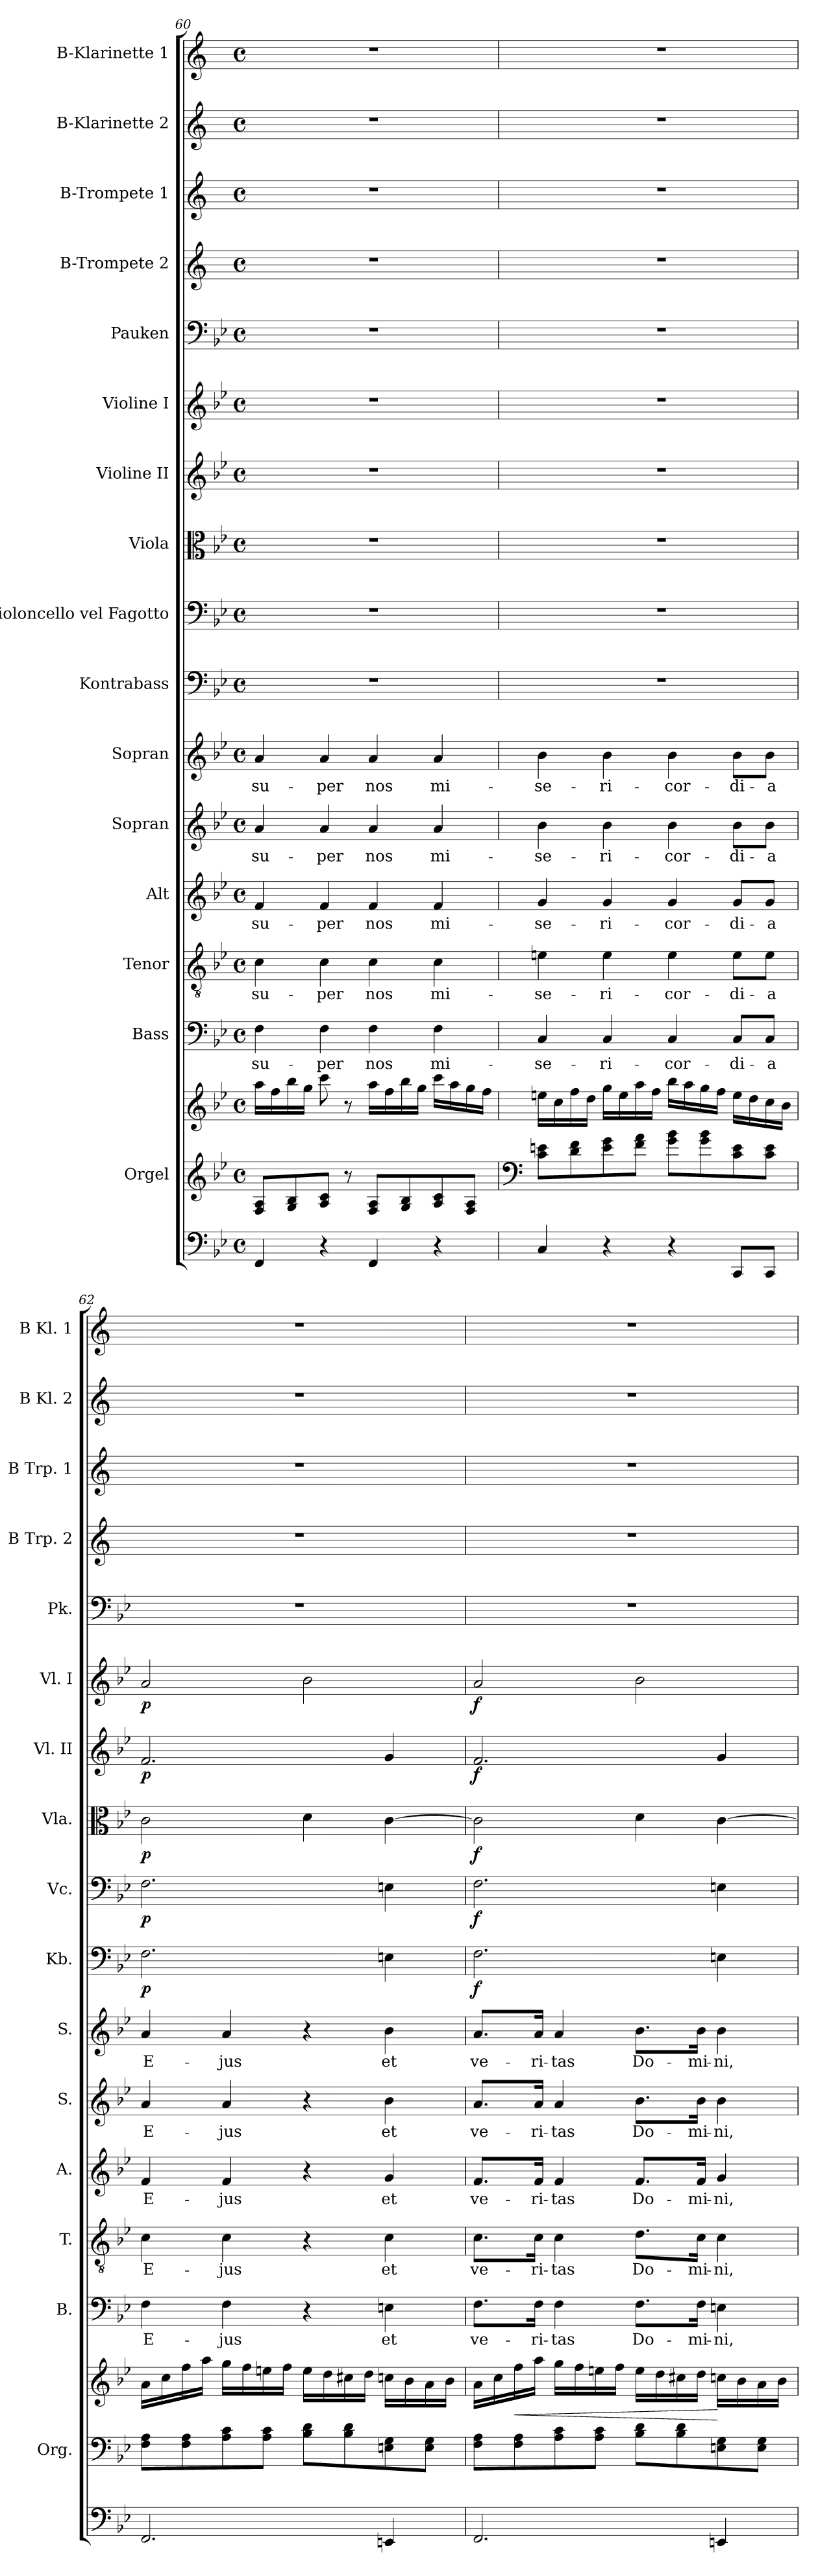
**kern	**kern	**kern	**dynam	**kern	**text	**kern	**text	**kern	**text	**kern	**text	**kern	**text	**kern	**dynam	**kern	**dynam	**kern	**dynam	**kern	**dynam	**kern	**dynam	**kern	**kern	**kern	**kern	**kern
*part17	*part16	*part16	*part16	*part15	*part15	*part14	*part14	*part13	*part13	*part12	*part12	*part11	*part11	*part10	*part10	*part9	*part9	*part8	*part8	*part7	*part7	*part6	*part6	*part5	*part4	*part3	*part2	*part1
*staff18	*staff17	*staff16	*staff16/17	*staff15	*staff15	*staff14	*staff14	*staff13	*staff13	*staff12	*staff12	*staff11	*staff11	*staff10	*staff10	*staff9	*staff9	*staff8	*staff8	*staff7	*staff7	*staff6	*staff6	*staff5	*staff4	*staff3	*staff2	*staff1
*	*I"Orgel	*	*	*I"Bass	*	*I"Tenor	*	*I"Alt	*	*I"Sopran	*	*I"Sopran	*	*I"Kontrabass	*	*I"Violoncello vel Fagotto	*	*I"Viola	*	*I"Violine II	*	*I"Violine I	*	*I"Pauken	*I"B-Trompete 2	*I"B-Trompete 1	*I"B-Klarinette 2	*I"B-Klarinette 1
*	*I'Org.	*	*	*I'B.	*	*I'T.	*	*I'A.	*	*I'S.	*	*I'S.	*	*I'Kb.	*	*I'Vc.	*	*I'Vla.	*	*I'Vl. II	*	*I'Vl. I	*	*I'Pk.	*I'B Trp. 2	*I'B Trp. 1	*I'B Kl. 2	*I'B Kl. 1
!!LO:PB:g=z
*clefF4	*clefG2	*clefG2	*	*clefF4	*	*clefGv2	*	*clefG2	*	*clefG2	*	*clefG2	*	*clefF4	*	*clefF4	*	*clefC3	*	*clefG2	*	*clefG2	*	*clefF4	*clefG2	*clefG2	*clefG2	*clefG2
*	*	*	*	*	*	*	*	*	*	*	*	*	*	*ITrd7c12	*	*	*	*	*	*	*	*	*	*	*ITrd1c2	*ITrd1c2	*ITrd1c2	*ITrd1c2
*k[b-e-]	*k[b-e-]	*k[b-e-]	*	*k[b-e-]	*	*k[b-e-]	*	*k[b-e-]	*	*k[b-e-]	*	*k[b-e-]	*	*k[b-e-]	*	*k[b-e-]	*	*k[b-e-]	*	*k[b-e-]	*	*k[b-e-]	*	*k[b-e-]	*k[b-e-]	*k[b-e-]	*k[b-e-]	*k[b-e-]
*B-:	*B-:	*B-:	*	*B-:	*	*B-:	*	*B-:	*	*B-:	*	*B-:	*	*B-:	*	*B-:	*	*B-:	*	*B-:	*	*B-:	*	*B-:	*B-:	*B-:	*B-:	*B-:
*M4/4	*M4/4	*M4/4	*	*M4/4	*	*M4/4	*	*M4/4	*	*M4/4	*	*M4/4	*	*M4/4	*	*M4/4	*	*M4/4	*	*M4/4	*	*M4/4	*	*M4/4	*M4/4	*M4/4	*M4/4	*M4/4
*met(c)	*met(c)	*met(c)	*	*met(c)	*	*met(c)	*	*met(c)	*	*met(c)	*	*met(c)	*	*met(c)	*	*met(c)	*	*met(c)	*	*met(c)	*	*met(c)	*	*met(c)	*met(c)	*met(c)	*met(c)	*met(c)
=60	=60	=60	=60	=60	=60	=60	=60	=60	=60	=60	=60	=60	=60	=60	=60	=60	=60	=60	=60	=60	=60	=60	=60	=60	=60	=60	=60	=60
!	!	!	!	!	!LO:LY:b	!	!LO:LY:b	!	!LO:LY:b	!	!LO:LY:b	!	!LO:LY:b	!	!	!	!	!	!	!	!	!	!	!	!	!	!	!
4FF/	8F/ 8A/L	16aa\LL	.	4F\	su-	4c\	su-	4f/	su-	4a/	su-	4a/	su-	1r	.	1r	.	1r	.	1r	.	1r	.	1r	1r	1r	1r	1r
.	.	16ff\	.	.	.	.	.	.	.	.	.	.	.	.	.	.	.	.	.	.	.	.	.	.	.	.	.	.
.	8G/ 8B-/	16bb-\	.	.	.	.	.	.	.	.	.	.	.	.	.	.	.	.	.	.	.	.	.	.	.	.	.	.
.	.	16gg\JJ	.	.	.	.	.	.	.	.	.	.	.	.	.	.	.	.	.	.	.	.	.	.	.	.	.	.
!	!	!	!	!	!LO:LY:b	!	!LO:LY:b	!	!LO:LY:b	!	!LO:LY:b	!	!LO:LY:b	!	!	!	!	!	!	!	!	!	!	!	!	!	!	!
4r	8A/ 8c/J	8ccc\	.	4F\	-per	4c\	-per	4f/	-per	4a/	-per	4a/	-per	.	.	.	.	.	.	.	.	.	.	.	.	.	.	.
.	8r	8r	.	.	.	.	.	.	.	.	.	.	.	.	.	.	.	.	.	.	.	.	.	.	.	.	.	.
!	!	!	!	!	!LO:LY:b	!	!LO:LY:b	!	!LO:LY:b	!	!LO:LY:b	!	!LO:LY:b	!	!	!	!	!	!	!	!	!	!	!	!	!	!	!
4FF/	8F/ 8A/L	16aa\LL	.	4F\	nos	4c\	nos	4f/	nos	4a/	nos	4a/	nos	.	.	.	.	.	.	.	.	.	.	.	.	.	.	.
.	.	16ff\	.	.	.	.	.	.	.	.	.	.	.	.	.	.	.	.	.	.	.	.	.	.	.	.	.	.
.	8G/ 8B-/	16bb-\	.	.	.	.	.	.	.	.	.	.	.	.	.	.	.	.	.	.	.	.	.	.	.	.	.	.
.	.	16gg\JJ	.	.	.	.	.	.	.	.	.	.	.	.	.	.	.	.	.	.	.	.	.	.	.	.	.	.
!	!	!	!	!	!LO:LY:b	!	!LO:LY:b	!	!LO:LY:b	!	!LO:LY:b	!	!LO:LY:b	!	!	!	!	!	!	!	!	!	!	!	!	!	!	!
4r	8A/ 8c/	16ccc\LL	.	4F\	mi-	4c\	mi-	4f/	mi-	4a/	mi-	4a/	mi-	.	.	.	.	.	.	.	.	.	.	.	.	.	.	.
.	.	16aa\	.	.	.	.	.	.	.	.	.	.	.	.	.	.	.	.	.	.	.	.	.	.	.	.	.	.
.	8F/ 8A/J	16gg\	.	.	.	.	.	.	.	.	.	.	.	.	.	.	.	.	.	.	.	.	.	.	.	.	.	.
.	.	16ff\JJ	.	.	.	.	.	.	.	.	.	.	.	.	.	.	.	.	.	.	.	.	.	.	.	.	.	.
=61	=61	=61	=61	=61	=61	=61	=61	=61	=61	=61	=61	=61	=61	=61	=61	=61	=61	=61	=61	=61	=61	=61	=61	=61	=61	=61	=61	=61
*	*clefF4	*	*	*	*	*	*	*	*	*	*	*	*	*	*	*	*	*	*	*	*	*	*	*	*	*	*	*
!	!	!	!	!	!LO:LY:b	!	!LO:LY:b	!	!LO:LY:b	!	!LO:LY:b	!	!LO:LY:b	!	!	!	!	!	!	!	!	!	!	!	!	!	!	!
4C/	8c\ 8en\L	16een\LL	.	4C/	-se-	4en\	-se-	4g/	-se-	4b-\	-se-	4b-\	-se-	1r	.	1r	.	1r	.	1r	.	1r	.	1r	1r	1r	1r	1r
.	.	16cc\	.	.	.	.	.	.	.	.	.	.	.	.	.	.	.	.	.	.	.	.	.	.	.	.	.	.
.	8d\ 8f\	16ff\	.	.	.	.	.	.	.	.	.	.	.	.	.	.	.	.	.	.	.	.	.	.	.	.	.	.
.	.	16dd\JJ	.	.	.	.	.	.	.	.	.	.	.	.	.	.	.	.	.	.	.	.	.	.	.	.	.	.
!	!	!	!	!	!LO:LY:b	!	!LO:LY:b	!	!LO:LY:b	!	!LO:LY:b	!	!LO:LY:b	!	!	!	!	!	!	!	!	!	!	!	!	!	!	!
4r	8e\ 8g\	16gg\LL	.	4C/	-ri-	4e\	-ri-	4g/	-ri-	4b-\	-ri-	4b-\	-ri-	.	.	.	.	.	.	.	.	.	.	.	.	.	.	.
.	.	16ee\	.	.	.	.	.	.	.	.	.	.	.	.	.	.	.	.	.	.	.	.	.	.	.	.	.	.
.	8f\ 8a\J	16aa\	.	.	.	.	.	.	.	.	.	.	.	.	.	.	.	.	.	.	.	.	.	.	.	.	.	.
.	.	16ff\JJ	.	.	.	.	.	.	.	.	.	.	.	.	.	.	.	.	.	.	.	.	.	.	.	.	.	.
!	!	!	!	!	!LO:LY:b	!	!LO:LY:b	!	!LO:LY:b	!	!LO:LY:b	!	!LO:LY:b	!	!	!	!	!	!	!	!	!	!	!	!	!	!	!
4r	8g\ 8b-\L	16bb-\LL	.	4C/	-cor-	4e\	-cor-	4g/	-cor-	4b-\	-cor-	4b-\	-cor-	.	.	.	.	.	.	.	.	.	.	.	.	.	.	.
.	.	16aa\	.	.	.	.	.	.	.	.	.	.	.	.	.	.	.	.	.	.	.	.	.	.	.	.	.	.
.	8g\ 8b-\	16gg\	.	.	.	.	.	.	.	.	.	.	.	.	.	.	.	.	.	.	.	.	.	.	.	.	.	.
.	.	16ff\JJ	.	.	.	.	.	.	.	.	.	.	.	.	.	.	.	.	.	.	.	.	.	.	.	.	.	.
!	!	!	!	!	!LO:LY:b	!	!LO:LY:b	!	!LO:LY:b	!	!LO:LY:b	!	!LO:LY:b	!	!	!	!	!	!	!	!	!	!	!	!	!	!	!
8CC/L	8c\ 8e\	16ee\LL	.	8C/L	-di-	8e\L	-di-	8g/L	-di-	8b-\L	-di-	8b-\L	-di-	.	.	.	.	.	.	.	.	.	.	.	.	.	.	.
.	.	16dd\	.	.	.	.	.	.	.	.	.	.	.	.	.	.	.	.	.	.	.	.	.	.	.	.	.	.
!	!	!	!	!	!LO:LY:b	!	!LO:LY:b	!	!LO:LY:b	!	!LO:LY:b	!	!LO:LY:b	!	!	!	!	!	!	!	!	!	!	!	!	!	!	!
8CC/J	8c\ 8e\J	16cc\	.	8C/J	-a	8e\J	-a	8g/J	-a	8b-\J	-a	8b-\J	-a	.	.	.	.	.	.	.	.	.	.	.	.	.	.	.
.	.	16b-\JJ	.	.	.	.	.	.	.	.	.	.	.	.	.	.	.	.	.	.	.	.	.	.	.	.	.	.
=62	=62	=62	=62	=62	=62	=62	=62	=62	=62	=62	=62	=62	=62	=62	=62	=62	=62	=62	=62	=62	=62	=62	=62	=62	=62	=62	=62	=62
!	!	!	!	!	!LO:LY:b	!	!LO:LY:b	!	!LO:LY:b	!	!LO:LY:b	!	!LO:LY:b	!	!LO:DY:b	!	!LO:DY:b	!	!LO:DY:b	!	!LO:DY:b	!	!LO:DY:b	!	!	!	!	!
2.FF/	8F\ 8A\L	16a\LL	.	4F\	E-	4c\	E-	4f/	E-	4a/	E-	4a/	E-	2.FF\	p	2.F\	p	2c\	p	2.f/	p	2a/	p	1r	1r	1r	1r	1r
.	.	16cc\	.	.	.	.	.	.	.	.	.	.	.	.	.	.	.	.	.	.	.	.	.	.	.	.	.	.
.	8F\ 8A\	16ff\	.	.	.	.	.	.	.	.	.	.	.	.	.	.	.	.	.	.	.	.	.	.	.	.	.	.
.	.	16aa\JJ	.	.	.	.	.	.	.	.	.	.	.	.	.	.	.	.	.	.	.	.	.	.	.	.	.	.
!	!	!	!	!	!LO:LY:b	!	!LO:LY:b	!	!LO:LY:b	!	!LO:LY:b	!	!LO:LY:b	!	!	!	!	!	!	!	!	!	!	!	!	!	!	!
.	8A\ 8c\	16gg\LL	.	4F\	-jus	4c\	-jus	4f/	-jus	4a/	-jus	4a/	-jus	.	.	.	.	.	.	.	.	.	.	.	.	.	.	.
.	.	16ff\	.	.	.	.	.	.	.	.	.	.	.	.	.	.	.	.	.	.	.	.	.	.	.	.	.	.
.	8A\ 8c\J	16een\	.	.	.	.	.	.	.	.	.	.	.	.	.	.	.	.	.	.	.	.	.	.	.	.	.	.
.	.	16ff\JJ	.	.	.	.	.	.	.	.	.	.	.	.	.	.	.	.	.	.	.	.	.	.	.	.	.	.
.	8B-\ 8d\L	16ee\LL	.	4r	.	4r	.	4r	.	4r	.	4r	.	.	.	.	.	4d\	.	.	.	2b-\	.	.	.	.	.	.
.	.	16dd\	.	.	.	.	.	.	.	.	.	.	.	.	.	.	.	.	.	.	.	.	.	.	.	.	.	.
.	8B-\ 8d\	16cc#X\	.	.	.	.	.	.	.	.	.	.	.	.	.	.	.	.	.	.	.	.	.	.	.	.	.	.
.	.	16dd\JJ	.	.	.	.	.	.	.	.	.	.	.	.	.	.	.	.	.	.	.	.	.	.	.	.	.	.
!	!	!	!	!	!LO:LY:b	!	!LO:LY:b	!	!LO:LY:b	!	!LO:LY:b	!	!LO:LY:b	!	!	!	!	!	!	!	!	!	!	!	!	!	!	!
4EEn/	8En\ 8G\	16ccn\LL	.	4En\	et	4c\	et	4g/	et	4b-\	et	4b-\	et	4EEn\	.	4En\	.	[4c\	.	4g/	.	.	.	.	.	.	.	.
.	.	16b-\	.	.	.	.	.	.	.	.	.	.	.	.	.	.	.	.	.	.	.	.	.	.	.	.	.	.
.	8E\ 8G\J	16a\	.	.	.	.	.	.	.	.	.	.	.	.	.	.	.	.	.	.	.	.	.	.	.	.	.	.
.	.	16b-\JJ	.	.	.	.	.	.	.	.	.	.	.	.	.	.	.	.	.	.	.	.	.	.	.	.	.	.
=63	=63	=63	=63	=63	=63	=63	=63	=63	=63	=63	=63	=63	=63	=63	=63	=63	=63	=63	=63	=63	=63	=63	=63	=63	=63	=63	=63	=63
!	!	!	!	!	!LO:LY:b	!	!LO:LY:b	!	!LO:LY:b	!	!LO:LY:b	!	!LO:LY:b	!	!LO:DY:b	!	!LO:DY:b	!	!LO:DY:b	!	!LO:DY:b	!	!LO:DY:b	!	!	!	!	!
2.FF/	8F\ 8A\L	16a\LL	.	8.F\L	ve-	8.c\L	ve-	8.f/L	ve-	8.a/L	ve-	8.a/L	ve-	2.FF\	f	2.F\	f	2c\]	f	2.f/	f	2a/	f	1r	1r	1r	1r	1r
.	.	16cc\	.	.	.	.	.	.	.	.	.	.	.	.	.	.	.	.	.	.	.	.	.	.	.	.	.	.
!	!	!	!LO:HP:b	!	!	!	!	!	!	!	!	!	!	!	!	!	!	!	!	!	!	!	!	!	!	!	!	!
.	8F\ 8A\	16ff\	<	.	.	.	.	.	.	.	.	.	.	.	.	.	.	.	.	.	.	.	.	.	.	.	.	.
!	!	!	!	!	!LO:LY:b	!	!LO:LY:b	!	!LO:LY:b	!	!LO:LY:b	!	!LO:LY:b	!	!	!	!	!	!	!	!	!	!	!	!	!	!	!
.	.	16aa\JJ	.	16F\Jk	-ri-	16c\Jk	-ri-	16f/Jk	-ri-	16a/Jk	-ri-	16a/Jk	-ri-	.	.	.	.	.	.	.	.	.	.	.	.	.	.	.
!	!	!	!	!	!LO:LY:b	!	!LO:LY:b	!	!LO:LY:b	!	!LO:LY:b	!	!LO:LY:b	!	!	!	!	!	!	!	!	!	!	!	!	!	!	!
.	8A\ 8c\	16gg\LL	.	4F\	-tas	4c\	-tas	4f/	-tas	4a/	-tas	4a/	-tas	.	.	.	.	.	.	.	.	.	.	.	.	.	.	.
.	.	16ff\	.	.	.	.	.	.	.	.	.	.	.	.	.	.	.	.	.	.	.	.	.	.	.	.	.	.
.	8A\ 8c\J	16een\	.	.	.	.	.	.	.	.	.	.	.	.	.	.	.	.	.	.	.	.	.	.	.	.	.	.
.	.	16ff\JJ	.	.	.	.	.	.	.	.	.	.	.	.	.	.	.	.	.	.	.	.	.	.	.	.	.	.
!	!	!	!	!	!LO:LY:b	!	!LO:LY:b	!	!LO:LY:b	!	!LO:LY:b	!	!LO:LY:b	!	!	!	!	!	!	!	!	!	!	!	!	!	!	!
.	8B-\ 8d\L	16ee\LL	.	8.F\L	Do-	8.d\L	Do-	8.f/L	Do-	8.b-\L	Do-	8.b-\L	Do-	.	.	.	.	4d\	.	.	.	2b-\	.	.	.	.	.	.
.	.	16dd\	.	.	.	.	.	.	.	.	.	.	.	.	.	.	.	.	.	.	.	.	.	.	.	.	.	.
.	8B-\ 8d\	16cc#X\	.	.	.	.	.	.	.	.	.	.	.	.	.	.	.	.	.	.	.	.	.	.	.	.	.	.
!	!	!	!	!	!LO:LY:b	!	!LO:LY:b	!	!LO:LY:b	!	!LO:LY:b	!	!LO:LY:b	!	!	!	!	!	!	!	!	!	!	!	!	!	!	!
.	.	16dd\JJ	.	16F\Jk	-mi-	16c\Jk	-mi-	16f/Jk	-mi-	16b-\Jk	-mi-	16b-\Jk	-mi-	.	.	.	.	.	.	.	.	.	.	.	.	.	.	.
!	!	!	!	!	!LO:LY:b	!	!LO:LY:b	!	!LO:LY:b	!	!LO:LY:b	!	!LO:LY:b	!	!	!	!	!	!	!	!	!	!	!	!	!	!	!
4EEn/	8En\ 8G\	16ccn\LL	[	4En\	-ni,	4c\	-ni,	4g/	-ni,	4b-\	-ni,	4b-\	-ni,	4EEn\	.	4En\	.	[4c\	.	4g/	.	.	.	.	.	.	.	.
.	.	16b-\	.	.	.	.	.	.	.	.	.	.	.	.	.	.	.	.	.	.	.	.	.	.	.	.	.	.
.	8E\ 8G\J	16a\	.	.	.	.	.	.	.	.	.	.	.	.	.	.	.	.	.	.	.	.	.	.	.	.	.	.
.	.	16b-\JJ	.	.	.	.	.	.	.	.	.	.	.	.	.	.	.	.	.	.	.	.	.	.	.	.	.	.
=	=	=	=	=	=	=	=	=	=	=	=	=	=	=	=	=	=	=	=	=	=	=	=	=	=	=	=	=
*-	*-	*-	*-	*-	*-	*-	*-	*-	*-	*-	*-	*-	*-	*-	*-	*-	*-	*-	*-	*-	*-	*-	*-	*-	*-	*-	*-	*-
